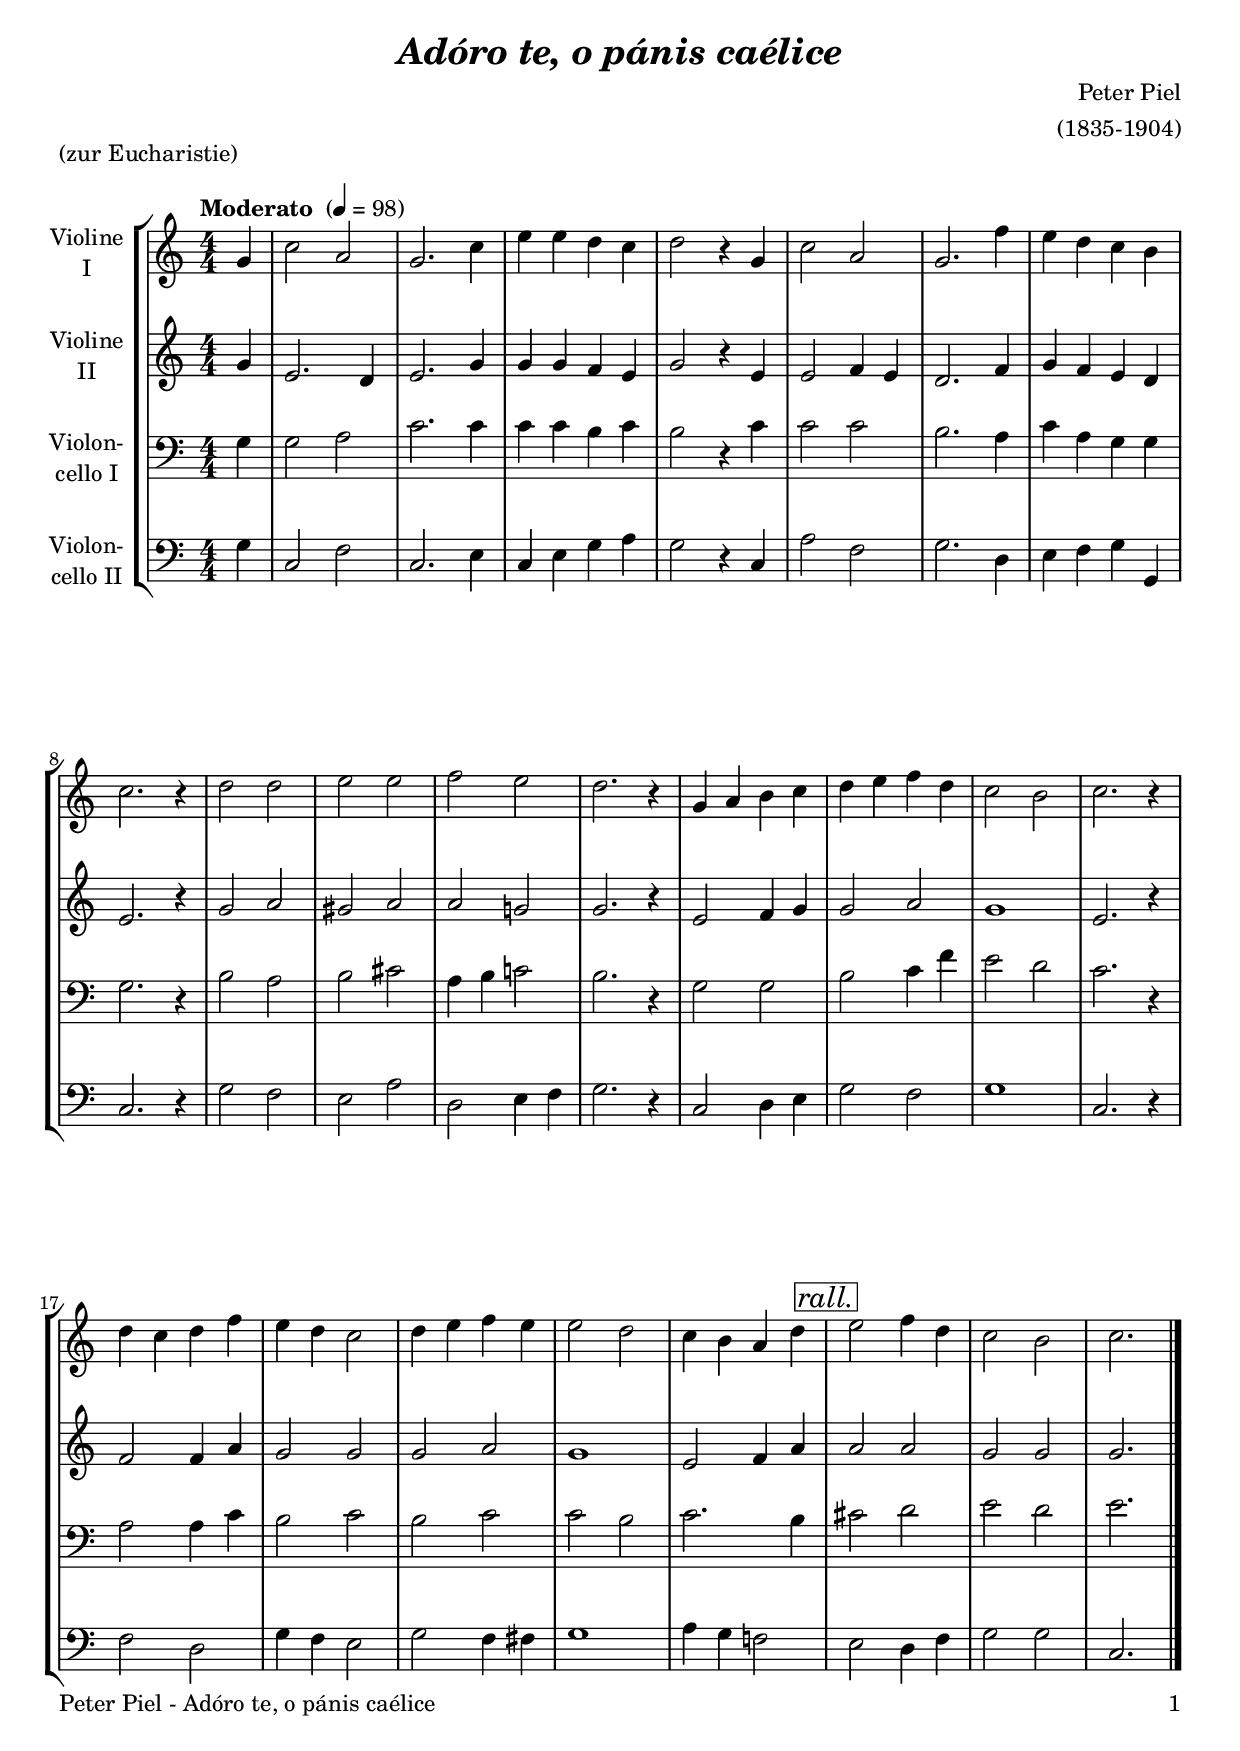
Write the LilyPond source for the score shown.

\version "2.22.0"
\include "deutsch.ly"
  
#(set-global-staff-size 20)

\header {
  title     = \markup \bold \italic "Adóro te, o pánis caélice"
  composer  = "Peter Piel"
  arranger  = "(1835-1904)"
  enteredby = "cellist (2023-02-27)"
  piece     = "(zur Eucharistie)"
}

voiceconsts = {
  \key c \major
  \time 4/4
  \clef "treble"
  \numericTimeSignature
  \compressEmptyMeasures
  % Set default beaming for all staves
%  \set Timing.beamExceptions = #'()
%  \set Timing.baseMoment     = #(ly:make-moment 1 4)
%  \set Timing.beatStructure  = #'(1 1 1 1)
  \tempo "Moderato " 4=98
}

mifl = "flute"
mivl = "violin"
miba = "cello"
mipz = "pizzicato strings"

rall = \mark \markup \box \italic "rall."

va = \relative c'' {
  \voiceconsts

  \partial 4 g4
  c2 a
  g2. c4
  e e d c
  d2 r4 g,
  c2 a

  g2. f'4
  e d c h
  c2. r4
  d2 d
  e e
  f e

  d2. r4
  g, a h c
  d e f d
  c2 h
  c2. r4
  d c d f

  e d c2
  d4 e f e
  e2 d
  c4 h a d \rall
  e2 f4 d
  c2 h
  c2. \bar "|."
}

vb = \relative c'' {
  \voiceconsts

  \partial 4 g4
  e2. d4
  e2. g4
  g g f e
  g2 r4 e
  e2 f4 e

  d2. f4
  g f e d
  e2. r4
  g2 a
  gis a
  a g!

  g2. r4
  e2 f4 g
  g2 a
  g1
  e2. r4
  f2 f4 a

  g2 g
  g a
  g1
  e2 f4 a \rall
  a2 a
  g g
  g2. \bar "|."
}

vc = \relative c' {
  \voiceconsts
  \clef "bass"
  
  \partial 4 g4
  g2 a
  c2. c4
  c c h c
  h2 r4 c
  c2 c

  h2. a4
  c a g g
  g2. r4
  h2 a
  h cis
  a4 h c!2

  h2. r4
  g2 g
  h c4 f
  e2 d
  c2. r4
  a2 a4 c

  h2 c
  h c
  c h
  c2. h4 \rall
  cis2 d
  e d
  e2. \bar "|."
}

vd = \relative c' {
  \voiceconsts
  \clef "bass"
  
  \partial 4 g4
  c,2 f
  c2. e4
  c e g a
  g2 r4 c,
  a'2 f

  g2. d4
  e f g g,
  c2. r4
  g'2 f
  e a
  d, e4 f

  g2. r4
  c,2 d4 e
  g2 f
  g1
  c,2. r4
  f2 d

  g4 f e2
  g2 f4 fis
  g1
  a4 g f!2 \rall
  e d4 f
  g2 g
  c,2. \bar "|."
}


music = \new StaffGroup <<
      \new Staff {
	\set Staff.midiInstrument = \mivl
	\set Staff.instrumentName = \markup \center-column { "Violine" "I" }
	\transpose c c { \va }
      }

      \new Staff {
	\set Staff.midiInstrument = \mivl
	\set Staff.instrumentName = \markup \center-column { "Violine" "II" }
	\transpose c c { \vb }
      }

      \new Staff {
	\set Staff.midiInstrument = \miba
	\set Staff.instrumentName = \markup \center-column { "Violon-" "cello I" }
	\transpose c c { \vc }
      }

      \new Staff {
	\set Staff.midiInstrument = \miba
	\set Staff.instrumentName = \markup \center-column { "Violon-" "cello II" }
	\transpose c c { \vd }
      }
>>
\book {
   \paper {
    print-page-number = ##t
    print-first-page-number = ##t
    ragged-last-bottom = ##f
    oddHeaderMarkup = \markup \null
    evenHeaderMarkup = \markup \null
    oddFooterMarkup = \markup {
      \fill-line {
        \on-the-fly #print-page-number-check-first
        "Peter Piel - Adóro te, o pánis caélice" \fromproperty #'page:page-number-string
      }
    }
    evenFooterMarkup = \oddFooterMarkup
  } \score {
    \music
    \layout {}
  }

  \score {
    \unfoldRepeats \music

    \midi {
      \context {
        \Score
      }
    }
  }
}